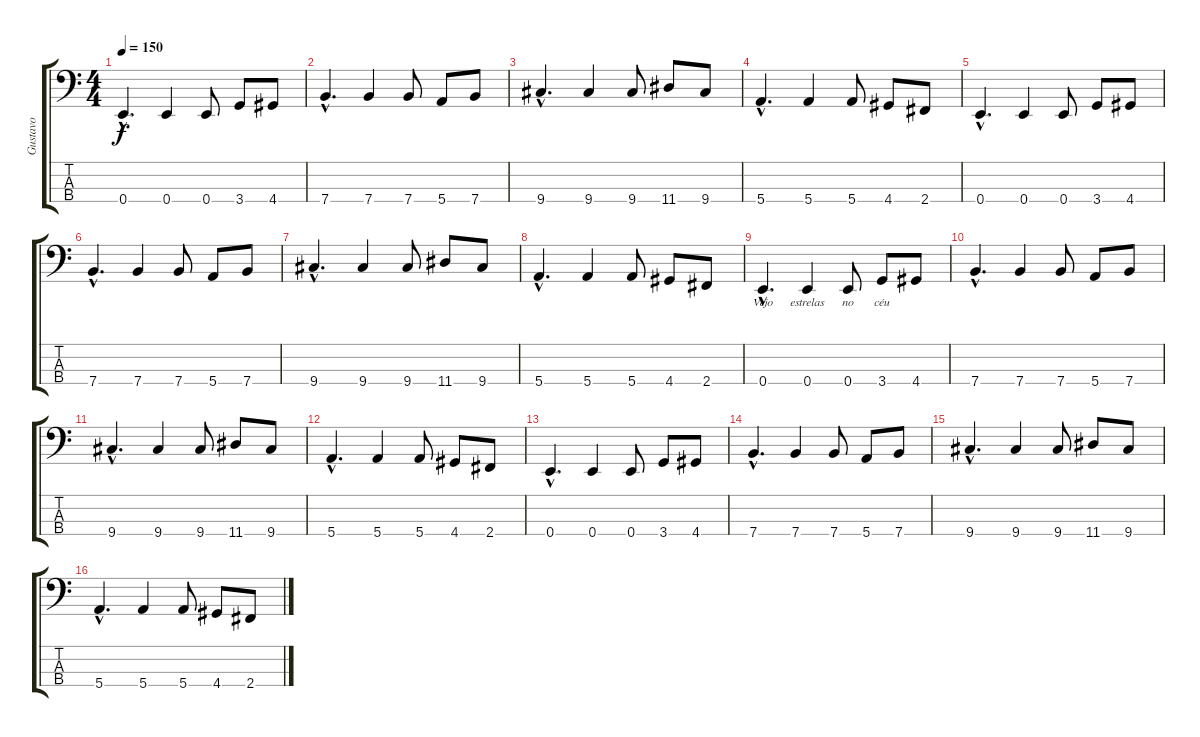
\track ("Gustavo" "Gustavo") {instrument electricbassfinger}
\staff {score tabs}
\tuning (G2 D2 A1 E1) {hide}
\ts (4 4)
\tempo 150
\clef f4
\ks c
0.4{hac}.4{d dy f instrument electricbassfinger} 0.4.4 0.4.8 3.4.8 4.4.8 |
7.4{hac}.4{d} 7.4.4 7.4.8 5.4.8 7.4.8 |
9.4{hac}.4{d} 9.4.4 9.4.8 11.4.8 9.4.8 |
5.4{hac}.4{d} 5.4.4 5.4.8 4.4.8 2.4.8 |
0.4{hac}.4{d} 0.4.4 0.4.8 3.4.8 4.4.8 |
7.4{hac}.4{d} 7.4.4 7.4.8 5.4.8 7.4.8 |
9.4{hac}.4{d} 9.4.4 9.4.8 11.4.8 9.4.8 |
5.4{hac}.4{d} 5.4.4 5.4.8 4.4.8 2.4.8 |
0.4{hac}.4{d lyrics (0 "Vejo") lyrics (1 "") lyrics (2 "") lyrics (3 "") lyrics (4 "")} 0.4.4{lyrics (0 "estrelas") lyrics (1 "") lyrics (2 "") lyrics (3 "") lyrics (4 "")} 0.4.8{lyrics (0 "no") lyrics (1 "") lyrics (2 "") lyrics (3 "") lyrics (4 "")} 3.4.8{lyrics (0 "céu") lyrics (1 "") lyrics (2 "") lyrics (3 "") lyrics (4 "")} 4.4.8 |
7.4{hac}.4{d} 7.4.4 7.4.8 5.4.8 7.4.8 |
9.4{hac}.4{d} 9.4.4 9.4.8 11.4.8 9.4.8 |
5.4{hac}.4{d} 5.4.4 5.4.8 4.4.8 2.4.8 |
0.4{hac}.4{d} 0.4.4 0.4.8 3.4.8 4.4.8 |
7.4{hac}.4{d} 7.4.4 7.4.8 5.4.8 7.4.8 |
9.4{hac}.4{d} 9.4.4 9.4.8 11.4.8 9.4.8 |
5.4{hac}.4{d} 5.4.4 5.4.8 4.4.8 2.4.8
